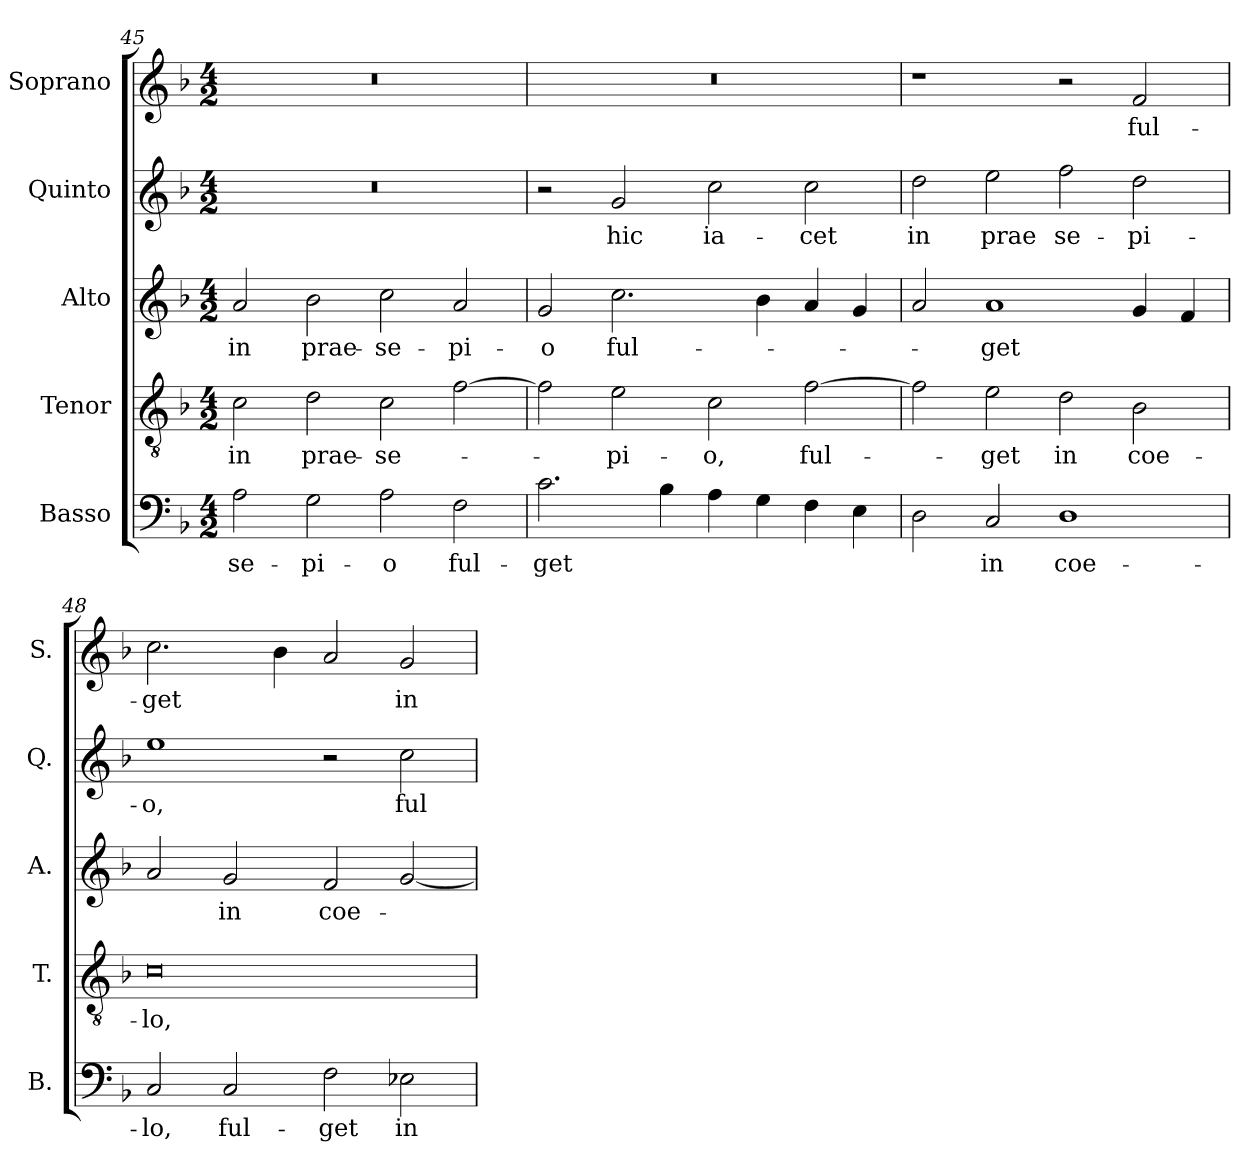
**kern	**text	**kern	**text	**kern	**text	**kern	**text	**kern	**text
*part5	*part5	*part4	*part4	*part3	*part3	*part2	*part2	*part1	*part1
*staff5	*staff5	*staff4	*staff4	*staff3	*staff3	*staff2	*staff2	*staff1	*staff1
*I"Basso	*	*I"Tenor	*	*I"Alto	*	*I"Quinto	*	*I"Soprano	*
*I'B.	*	*I'T.	*	*I'A.	*	*I'Q.	*	*I'S.	*
*clefF4	*	*clefGv2	*	*clefG2	*	*clefG2	*	*clefG2	*
*	*	*ITrd7c12	*	*	*	*	*	*	*
*k[b-]	*	*k[b-]	*	*k[b-]	*	*k[b-]	*	*k[b-]	*
*F:	*	*F:	*	*F:	*	*F:	*	*F:	*
*M4/2	*	*M4/2	*	*M4/2	*	*M4/2	*	*M4/2	*
=45	=45	=45	=45	=45	=45	=45	=45	=45	=45
!	!LO:LY:b:color=#000000	!	!	!	!	!	!	!	!
!	!	!	!LO:LY:b:color=#000000	!	!	!	!	!	!
!	!	!	!	!	!LO:LY:b:color=#000000	!LO:N:vis=1	!	!LO:N:vis=1	!
2Ai\	-se-	2Ci\	in	2ai/	in	0r	.	0r	.
!	!LO:LY:b:color=#000000	!	!	!	!	!	!	!	!
!	!	!	!LO:LY:b:color=#000000	!	!	!	!	!	!
!	!	!	!	!	!LO:LY:b:color=#000000	!	!	!	!
2Gi\	-pi-	2Di\	prae-	2b-i\	prae-	.	.	.	.
!	!LO:LY:b:color=#000000	!	!	!	!	!	!	!	!
!	!	!	!LO:LY:b:color=#000000	!	!	!	!	!	!
!	!	!	!	!	!LO:LY:b:color=#000000	!	!	!	!
2Ai\	-o	2Ci\	-se-	2cci\	-se-	.	.	.	.
!	!LO:LY:b:color=#000000	!	!	!	!	!	!	!	!
!	!	!	!	!	!LO:LY:b:color=#000000	!	!	!	!
2Fi\	ful-	[2Fi\	.	2ai/	-pi-	.	.	.	.
=46	=46	=46	=46	=46	=46	=46	=46	=46	=46
!	!LO:LY:b:color=#000000	!	!	!	!	!	!	!	!
!	!	!	!	!	!LO:LY:b:color=#000000	!	!	!LO:N:vis=1	!
2.ci\	-get	2Fi\]	.	2gi/	-o	2r	.	0r	.
!	!	!	!LO:LY:b:color=#000000	!	!	!	!	!	!
!	!	!	!	!	!LO:LY:b:color=#000000	!	!	!	!
!	!	!	!	!	!	!	!LO:LY:b:color=#000000	!	!
.	.	2Ei\	-pi-	2.cci\	ful-	2gi/	hic	.	.
4B-i\	.	.	.	.	.	.	.	.	.
!	!	!	!LO:LY:b:color=#000000	!	!	!	!	!	!
!	!	!	!	!	!	!	!LO:LY:b:color=#000000	!	!
4Ai\	.	2Ci\	-o,	.	.	2cci\	ia-	.	.
4Gi\	.	.	.	4b-i\	.	.	.	.	.
!	!	!	!LO:LY:b:color=#000000	!	!	!	!	!	!
!	!	!	!	!	!	!	!LO:LY:b:color=#000000	!	!
4Fi\	.	[2Fi\	ful-	4ai/	.	2cci\	-cet	.	.
4Ei\	.	.	.	4gi/	.	.	.	.	.
=47	=47	=47	=47	=47	=47	=47	=47	=47	=47
!	!	!	!	!	!	!	!LO:LY:b:color=#000000	!	!
2Di\	.	2Fi\]	.	2ai/	.	2ddi\	in	1r	.
!	!LO:LY:b:color=#000000	!	!	!	!	!	!	!	!
!	!	!	!LO:LY:b:color=#000000	!	!	!	!	!	!
!	!	!	!	!	!LO:LY:b:color=#000000	!	!	!	!
!	!	!	!	!	!	!	!LO:LY:b:color=#000000	!	!
2Ci/	in	2Ei\	-get	1ai	-get	2eei\	prae	.	.
!	!LO:LY:b:color=#000000	!	!	!	!	!	!	!	!
!	!	!	!LO:LY:b:color=#000000	!	!	!	!	!	!
!	!	!	!	!	!	!	!LO:LY:b:color=#000000	!	!
1Di	coe-	2Di\	in	.	.	2ffi\	se-	2r	.
!	!	!	!LO:LY:b:color=#000000	!	!	!	!	!	!
!	!	!	!	!	!	!	!LO:LY:b:color=#000000	!	!
!	!	!	!	!	!	!	!	!	!LO:LY:b:color=#000000
.	.	2BB-i\	coe-	4gi/	.	2ddi\	-pi-	2fi/	ful-
.	.	.	.	4fi/	.	.	.	.	.
!!LO:PB:g=z
=48	=48	=48	=48	=48	=48	=48	=48	=48	=48
!	!LO:LY:b:color=#000000	!	!	!	!	!	!	!	!
!	!	!	!LO:LY:b:color=#000000	!	!	!	!	!	!
!	!	!	!	!	!	!	!LO:LY:b:color=#000000	!	!
!	!	!	!	!	!	!	!	!	!LO:LY:b:color=#000000
2Ci/	-lo,	0Ci	-lo,	2ai/	.	1eei	-o,	2.cci\	-get
!	!LO:LY:b:color=#000000	!	!	!	!	!	!	!	!
!	!	!	!	!	!LO:LY:b:color=#000000	!	!	!	!
2Ci/	ful-	.	.	2gi/	in	.	.	.	.
.	.	.	.	.	.	.	.	4b-i\	.
!	!LO:LY:b:color=#000000	!	!	!	!	!	!	!	!
!	!	!	!	!	!LO:LY:b:color=#000000	!	!	!	!
2Fi\	-get	.	.	2fi/	coe-	2r	.	2ai/	.
!	!LO:LY:b:color=#000000	!	!	!	!	!	!	!	!
!	!	!	!	!	!	!	!LO:LY:b:color=#000000	!	!
!	!	!	!	!	!	!	!	!	!LO:LY:b:color=#000000
2E-Xi\	in	.	.	[2gi/	.	2cci\	ful-	2gi/	in
=	=	=	=	=	=	=	=	=	=
*-	*-	*-	*-	*-	*-	*-	*-	*-	*-
